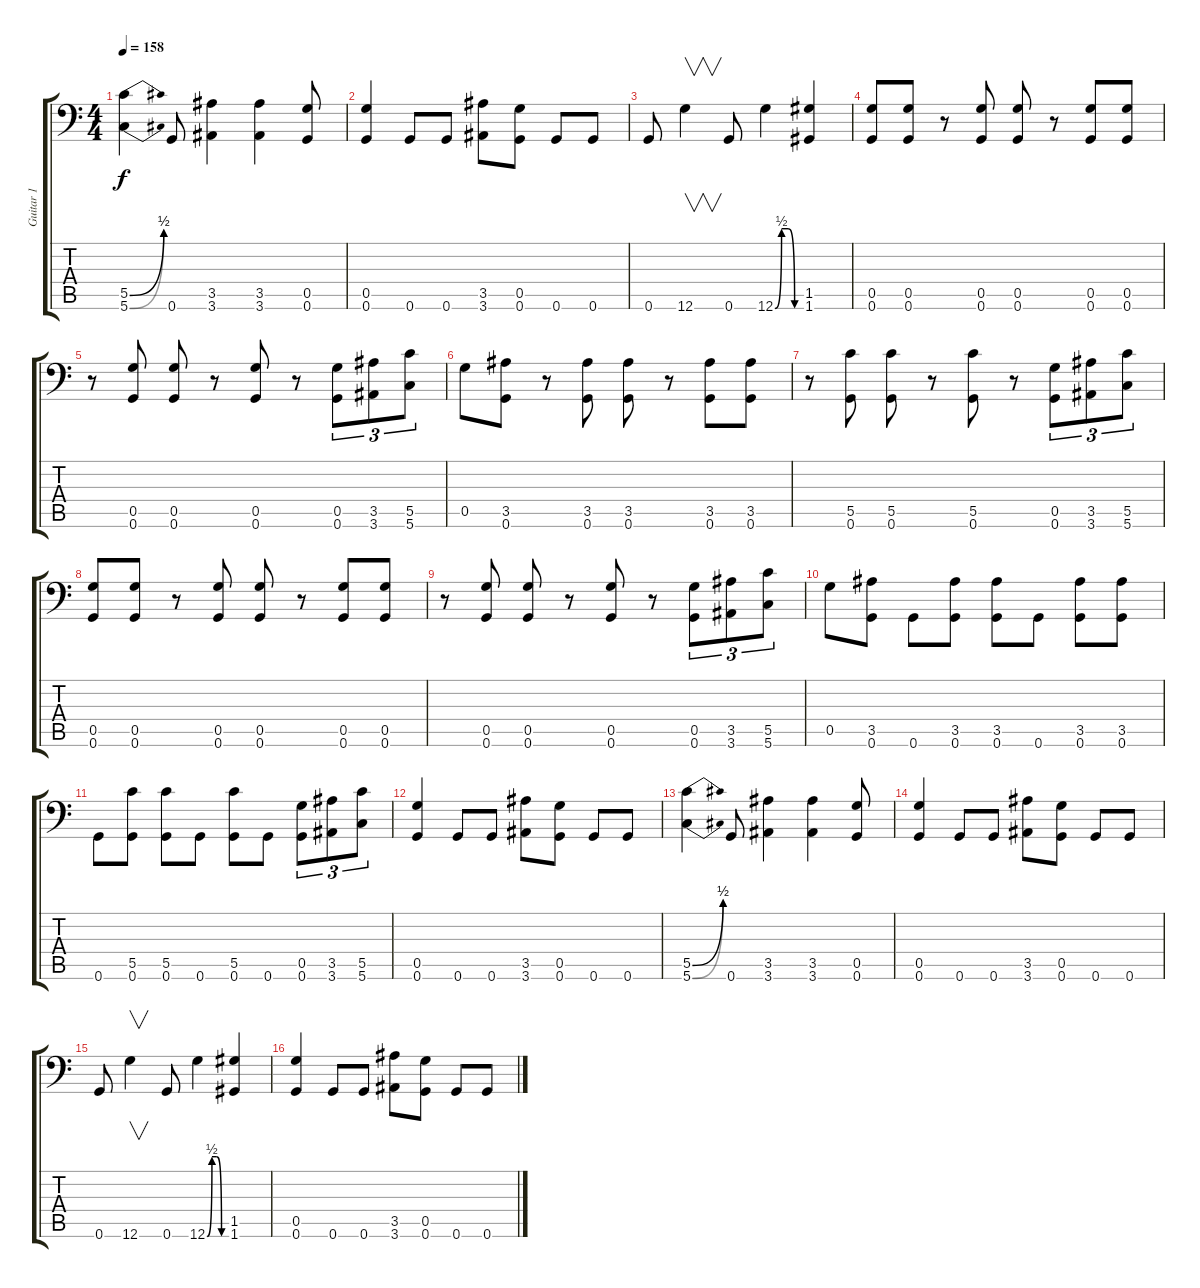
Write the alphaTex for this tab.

\track ("Guitar 1" "Guitar 1") {instrument overdrivenguitar}
\staff {score tabs}
\tuning (D4 A3 F3 C3 G2 G1) {hide}
\ts (4 4)
\tempo 158
\clef f4
\ks c
(5.5{be (bend 0 0 60 2)} 5.6{be (bend 0 0 60 2)}).4{dy f} 0.6.8 (3.5 3.6).4 (3.5 3.6).4 (0.5 0.6).8 |
(0.5 0.6).4 0.6.8 0.6.8 (3.5 3.6).8 (0.5 0.6).8 0.6.8 0.6.8 |
0.6.8 12.6.4{v} 0.6.8 12.6{be (custom 0 0 15 2 30 2 45 0 60 0)}.4 (1.5 1.6).4 |
(0.5 0.6).8 (0.5 0.6).8 r.8 (0.5 0.6).8 (0.5 0.6).8 r.8 (0.5 0.6).8 (0.5 0.6).8 |
r.8 (0.5 0.6).8 (0.5 0.6).8 r.8 (0.5 0.6).8 r.8 (0.5 0.6).8{tu (3 2)} (3.5 3.6).8{tu (3 2)} (5.5 5.6).8{tu (3 2)} |
0.5.8 (3.5 0.6).8 r.8 (3.5 0.6).8 (3.5 0.6).8 r.8 (3.5 0.6).8 (3.5 0.6).8 |
r.8 (5.5 0.6).8 (5.5 0.6).8 r.8 (5.5 0.6).8 r.8 (0.5 0.6).8{tu (3 2)} (3.5 3.6).8{tu (3 2)} (5.5 5.6).8{tu (3 2)} |
(0.5 0.6).8 (0.5 0.6).8 r.8 (0.5 0.6).8 (0.5 0.6).8 r.8 (0.5 0.6).8 (0.5 0.6).8 |
r.8 (0.5 0.6).8 (0.5 0.6).8 r.8 (0.5 0.6).8 r.8 (0.5 0.6).8{tu (3 2)} (3.5 3.6).8{tu (3 2)} (5.5 5.6).8{tu (3 2)} |
0.5.8 (3.5 0.6).8 0.6.8 (3.5 0.6).8 (3.5 0.6).8 0.6.8 (3.5 0.6).8 (3.5 0.6).8 |
0.6.8 (5.5 0.6).8 (5.5 0.6).8 0.6.8 (5.5 0.6).8 0.6.8 (0.5 0.6).8{tu (3 2)} (3.5 3.6).8{tu (3 2)} (5.5 5.6).8{tu (3 2)} |
(0.5 0.6).4 0.6.8 0.6.8 (3.5 3.6).8 (0.5 0.6).8 0.6.8 0.6.8 |
(5.5{be (bend 0 0 60 2)} 5.6{be (bend 0 0 60 2)}).4 0.6.8 (3.5 3.6).4 (3.5 3.6).4 (0.5 0.6).8 |
(0.5 0.6).4 0.6.8 0.6.8 (3.5 3.6).8 (0.5 0.6).8 0.6.8 0.6.8 |
0.6.8 12.6.4{v} 0.6.8 12.6{be (custom 0 0 15 2 30 2 45 0 60 0)}.4 (1.5 1.6).4 |
(0.5 0.6).4 0.6.8 0.6.8 (3.5 3.6).8 (0.5 0.6).8 0.6.8 0.6.8
